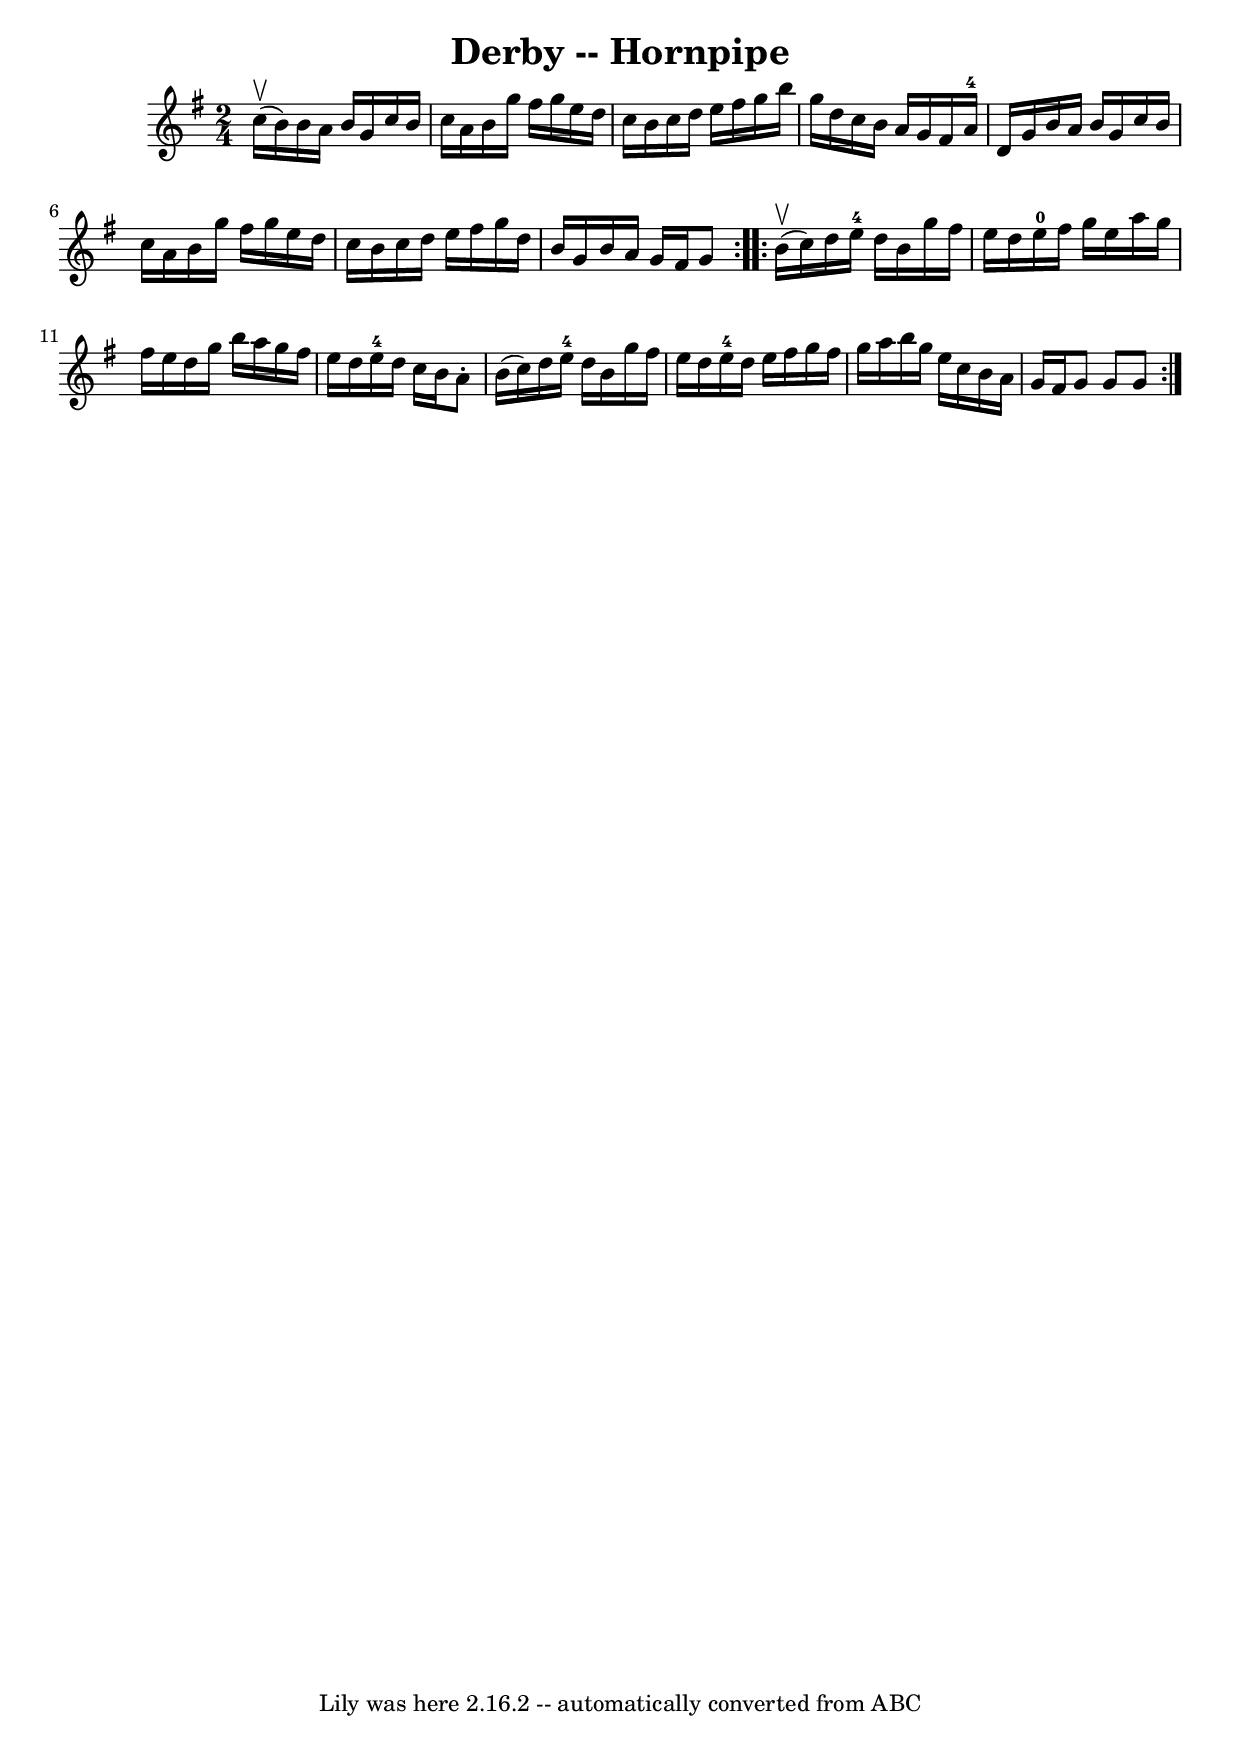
\version "2.7.40"
\include "Mammoth.ily"
\header {
	%% book = "Cole's 1000 Fiddle Tunes"
	crossRefNumber = "1"
	footnotes = ""
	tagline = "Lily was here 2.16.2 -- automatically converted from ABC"
	title = "Derby -- Hornpipe"
}
voicedefault =  {
\set Score.defaultBarType = "empty"

\repeat volta 2 {
\time 2/4 \key g \major c''16 (^\upbow b'16) |
 b'16 a'16   
 b'16 g'16 c''16 b'16 c''16 a'16  |
 b'16 g''16    
fis''16 g''16 e''16 d''16 c''16 b'16  |
 c''16 d''16  
 e''16 fis''16 g''16 b''16 g''16 d''16  |
 c''16    
b'16 a'16 g'16 fis'16 a'16-4 d'16 g'16  |
 b'16   
 a'16 b'16 g'16 c''16 b'16 c''16 a'16  |
 b'16    
g''16 fis''16 g''16 e''16 d''16 c''16 b'16  |
 c''16  
 d''16 e''16 fis''16 g''16 d''16 b'16 g'16  |
 b'16  
 a'16 g'16 fis'16 g'8  }     \repeat volta 2 { b'16 (^\upbow   
c''16) |
 d''16 e''16-4 d''16 b'16 g''16 fis''16    
e''16 d''16  |
 e''16-0 fis''16 g''16 e''16 a''16    
g''16 fis''16 e''16  |
 d''16 g''16 b''16 a''16 g''16 
 fis''16 e''16 d''16  |
 e''16-4 d''16 c''16 b'16    
a'8 -. b'16 (c''16) |
 d''16 e''16-4 d''16 b'16    
g''16 fis''16 e''16 d''16  |
 e''16-4 d''16 e''16    
fis''16 g''16 fis''16 g''16 a''16  |
 b''16 g''16    
e''16 c''16 b'16 a'16 g'16 fis'16  |
 g'8 g'8 g'8  
}   
}

\score{
    <<

	\context Staff="default"
	{
	    \voicedefault 
	}

    >>
	\layout {
	}
	\midi {}
}
